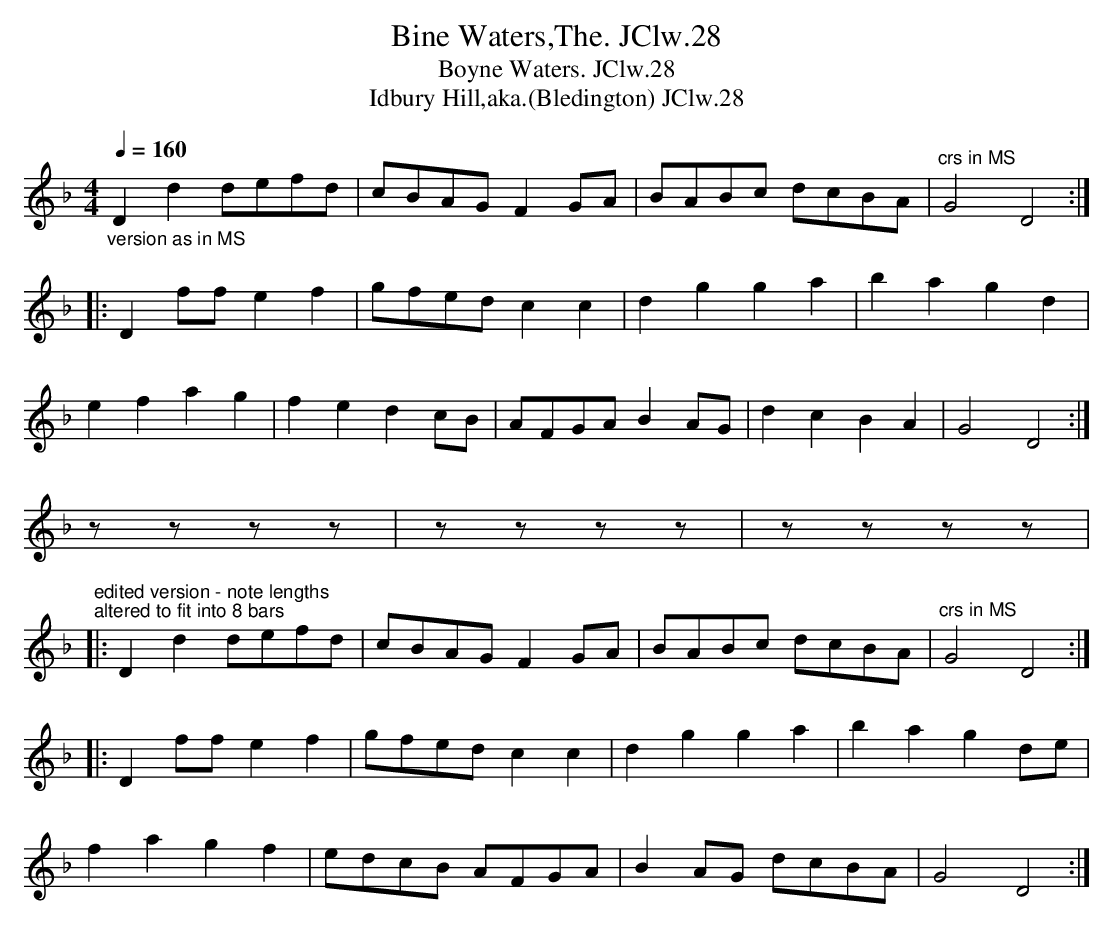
X:1
T:Bine Waters,The. JClw.28
T:Boyne Waters. JClw.28
T:Idbury Hill,aka.(Bledington) JClw.28
M:4/4
L:1/8
Q:1/4=160
K:D minor
"_version as in MS"
D2d2defd|cBAG F2GA|BABc dcBA|"^crs in MS"G4D4::!
D2ffe2f2|gfed c2c2|d2g2g2a2|b2a2g2d2|!
e2f2a2g2|f2e2d2cB|AFGA B2AG|d2c2B2A2|G4D4:|!
zzzz|zzzz|zzzz|!
"^edited version - note lengths"
"^altered to fit into 8 bars"
|:D2d2defd|cBAG F2GA|BABc dcBA|"^crs in MS"G4D4::!
D2ffe2f2|gfed c2c2|d2g2g2a2|b2a2g2de|!
f2a2g2f2|edcB AFGA|B2AG dcBA|G4D4:|
